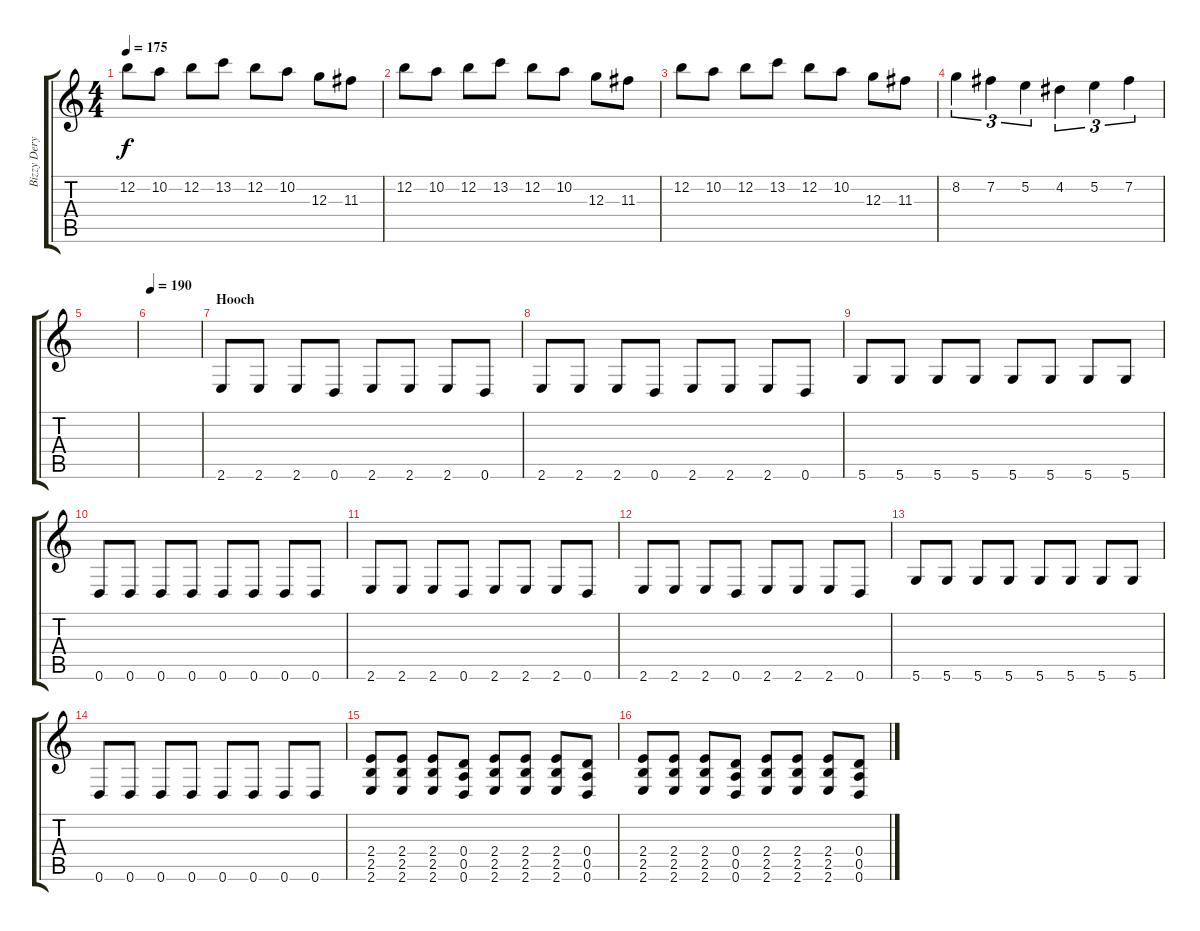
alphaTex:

\track ("Bizzy Deryck" "Bizzy Dery") {instrument distortionguitar}
\staff {score tabs}
\tuning (E4 B3 G3 D3 A2 D2) {hide}
\ts (4 4)
\tempo 175
\clef g2
\ks c
12.2.8{dy f} 10.2.8 12.2.8 13.2.8 12.2.8 10.2.8 12.3.8 11.3.8 |
12.2.8 10.2.8 12.2.8 13.2.8 12.2.8 10.2.8 12.3.8 11.3.8 |
12.2.8 10.2.8 12.2.8 13.2.8 12.2.8 10.2.8 12.3.8 11.3.8 |
8.2.4{tu (3 2)} 7.2.4{tu (3 2)} 5.2.4{tu (3 2)} 4.2.4{tu (3 2)} 5.2.4{tu (3 2)} 7.2.4{tu (3 2)} |
|
\tempo 190
|
\section ("" "Hooch")
2.6.8 2.6.8 2.6.8 0.6.8 2.6.8 2.6.8 2.6.8 0.6.8 |
2.6.8 2.6.8 2.6.8 0.6.8 2.6.8 2.6.8 2.6.8 0.6.8 |
5.6.8 5.6.8 5.6.8 5.6.8 5.6.8 5.6.8 5.6.8 5.6.8 |
0.6.8 0.6.8 0.6.8 0.6.8 0.6.8 0.6.8 0.6.8 0.6.8 |
2.6.8 2.6.8 2.6.8 0.6.8 2.6.8 2.6.8 2.6.8 0.6.8 |
2.6.8 2.6.8 2.6.8 0.6.8 2.6.8 2.6.8 2.6.8 0.6.8 |
5.6.8 5.6.8 5.6.8 5.6.8 5.6.8 5.6.8 5.6.8 5.6.8 |
0.6.8 0.6.8 0.6.8 0.6.8 0.6.8 0.6.8 0.6.8 0.6.8 |
(2.4 2.5 2.6).8 (2.4 2.5 2.6).8 (2.4 2.5 2.6).8 (0.4 0.5 0.6).8 (2.4 2.5 2.6).8 (2.4 2.5 2.6).8 (2.4 2.5 2.6).8 (0.4 0.5 0.6).8 |
(2.4 2.5 2.6).8 (2.4 2.5 2.6).8 (2.4 2.5 2.6).8 (0.4 0.5 0.6).8 (2.4 2.5 2.6).8 (2.4 2.5 2.6).8 (2.4 2.5 2.6).8 (0.4 0.5 0.6).8
